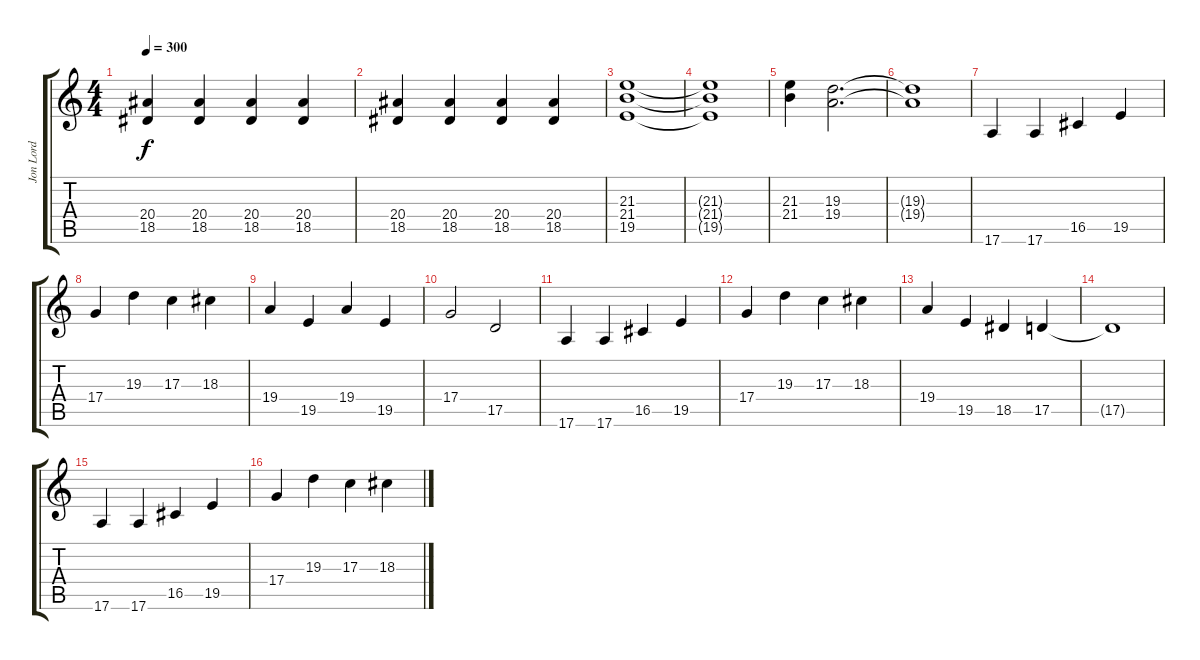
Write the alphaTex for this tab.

\track ("Jon Lord" "Jon Lord") {instrument drawbarorgan}
\staff {score tabs}
\tuning (E4 B3 G3 D3 A2 E2) {hide}
\ts (4 4)
\tempo 300
\clef g2
\ks c
(20.4 18.5).4{dy f} (20.4 18.5).4 (20.4 18.5).4 (20.4 18.5).4 |
(20.4 18.5).4 (20.4 18.5).4 (20.4 18.5).4 (20.4 18.5).4 |
(21.3 21.4 19.5).1 |
(21.3{t} 21.4{t} 19.5{t}).1 |
(21.3 21.4).4 (19.3 19.4).2{d} |
(19.3{t} 19.4{t}).1 |
17.6.4 17.6.4 16.5.4 19.5.4 |
17.4.4 19.3.4 17.3.4 18.3.4 |
19.4.4 19.5.4 19.4.4 19.5.4 |
17.4.2 17.5.2 |
17.6.4 17.6.4 16.5.4 19.5.4 |
17.4.4 19.3.4 17.3.4 18.3.4 |
19.4.4 19.5.4 18.5.4 17.5.4 |
17.5{t}.1 |
17.6.4 17.6.4 16.5.4 19.5.4 |
17.4.4 19.3.4 17.3.4 18.3.4
